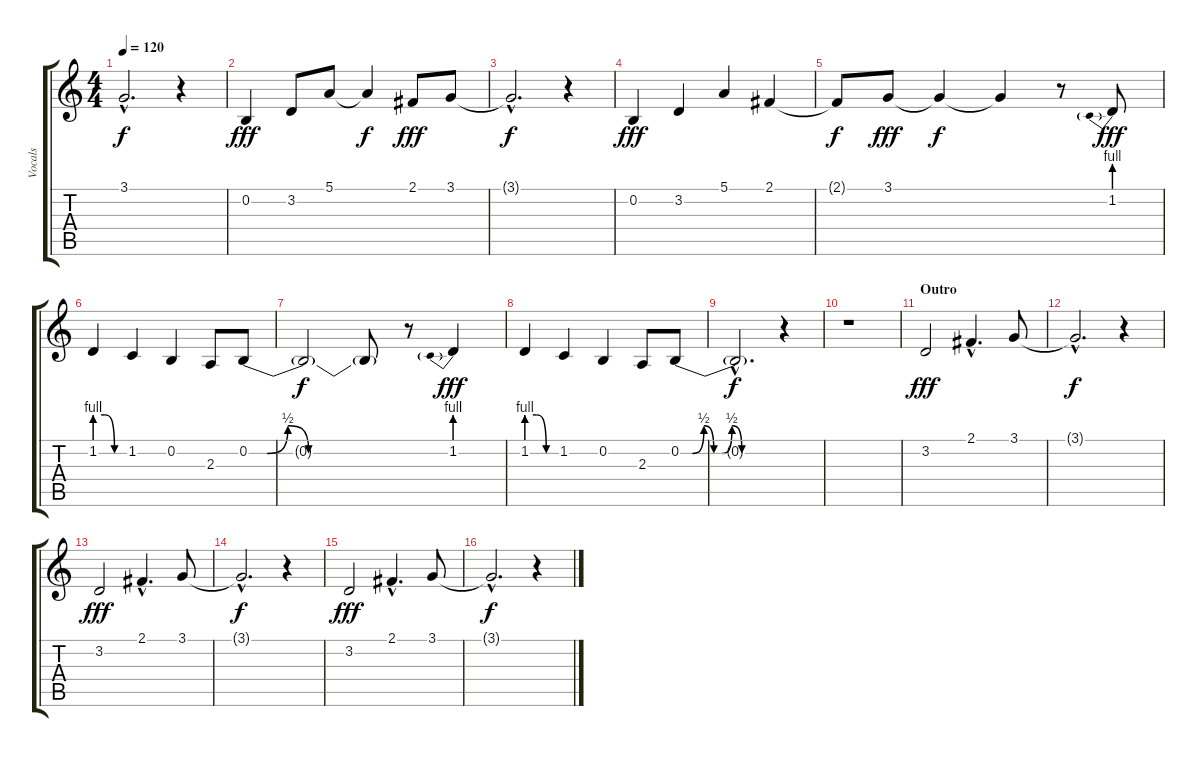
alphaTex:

\track ("Vocals" "Vocals") {instrument tenorsax}
\staff {score tabs}
\tuning (E4 B3 G3 D3 A2 E2) {hide}
\ts (4 4)
\tempo 120
\clef g2
\ks c
3.1{hac t}.2{d dy f} r.4 |
0.2.4{dy fff} 3.2.8 5.1.8 5.1{t}.4{dy f} 2.1.8{dy fff} 3.1.8 |
3.1{hac t}.2{d dy f} r.4 |
0.2.4{dy fff} 3.2.4 5.1.4 2.1.4 |
2.1{t}.8{dy f} 3.1.8{dy fff} 3.1{t}.4{dy f} 3.1{t}.4 r.8 1.2{be (prebend 0 4 60 4)}.8{dy fff} |
1.2{be (custom 0 4 20 4 40 0 60 0)}.4 1.2.4 0.2.4 2.3.8 0.2{be (custom 0 0 7 0 15 2 23 0 60 0)}.8 |
0.2{t}.2{dy f} 0.2{t}.8 r.8 1.2{be (prebend 0 4 60 4)}.4{dy fff} |
1.2{be (custom 0 4 20 4 40 0 60 0)}.4 1.2.4 0.2.4 2.3.8 0.2{be (custom 0 0 7 0 14 2 20 0 25 0 31 2 37 0 60 0)}.8 |
0.2{hac t}.2{d dy f} r.4 |
r.1 |
\section ("" "Outro")
3.2.2{dy fff} 2.1{hac}.4{d} 3.1.8 |
3.1{hac t}.2{d dy f} r.4 |
3.2.2{dy fff} 2.1{hac}.4{d} 3.1.8 |
3.1{hac t}.2{d dy f} r.4 |
3.2.2{dy fff} 2.1{hac}.4{d} 3.1.8 |
3.1{hac t}.2{d dy f} r.4
